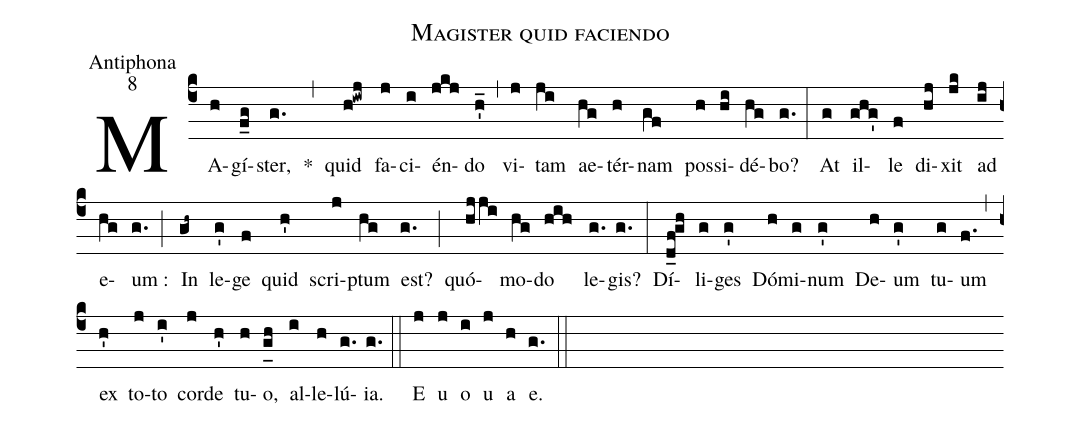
name:Magister quid faciendo;
office-part:Antiphona;
mode:8;
%%
(c4) MA(h)gí(f_g)ster,(g.) *(,) quid(h!iwj) fa(j)ci(i)én(jkj)do(h'_) (,) vi(j)tam(ji) ae(hg)tér(h)nam(gf) pos(h)si(hi)dé(hg)bo?(g.) (:) At(g) il(ghg')le(f) di(hj)xit(jk) ad(ij) e(hg)um :(g.) (;) In(gh~) le(g')ge(f) quid(h') scri(j)ptum(hg) est?(g.) (;) quó(hjji)mo(hg)do(hih) le(g.)gis?(g.) (:) Dí(d_f!gh)li(g)ges(g') Dó(h)mi(g)num(g') De(h)um(g') tu(g)um(f.) (,) ex(h') to(j)to(i') cor(j)de(h') tu(h)o,(g_[uh:l]h) al(i)le(h)lú(g.){ia}.(g.) (::) <eu>E(j) u(j) o(i) u(j) a(h) e.</eu>(g.) (::)
